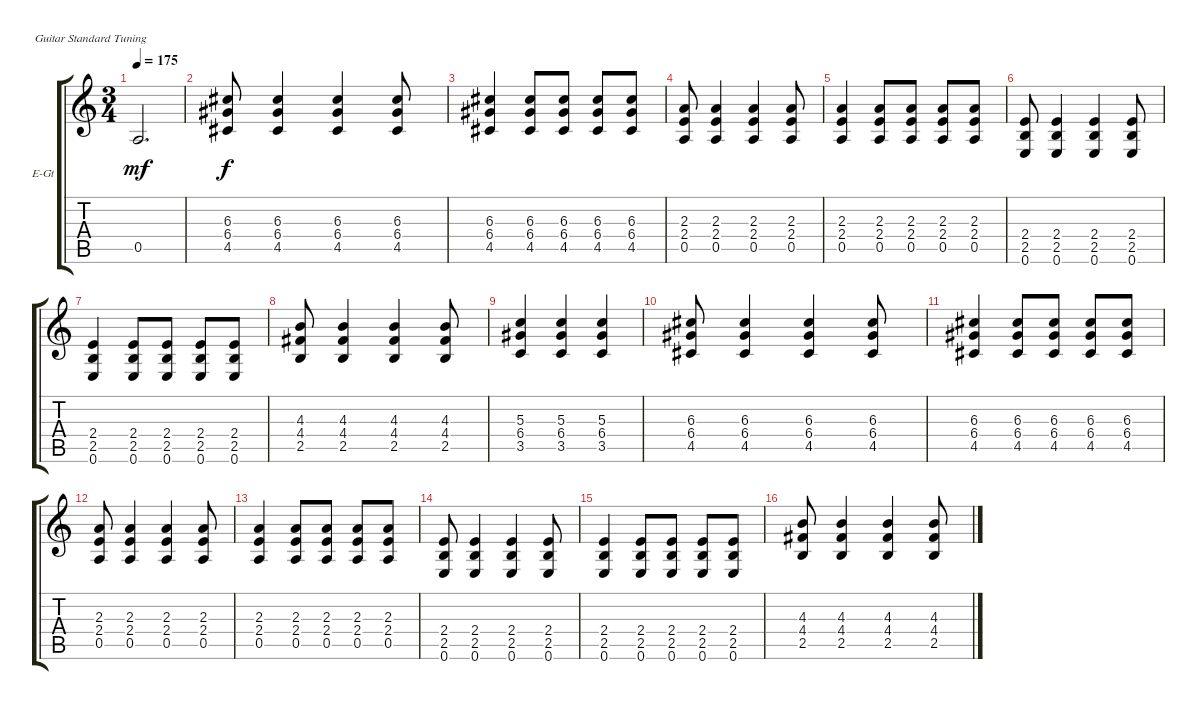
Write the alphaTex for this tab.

\bracketExtendMode groupsimilarinstruments
\firstSystemTrackNameOrientation horizontal
\otherSystemsTrackNameOrientation horizontal
\track ("Lead Guitar" "E-Gt") {instrument overdrivenguitar}
\staff {score tabs}
\tuning (E4 B3 G3 D3 A2 E2)
\ts (3 4)
\tempo 175
\clef g2
\ks c
0.5{t}.2{d dy mf} |
(6.3 6.4 4.5).8{dy f} (6.3 6.4 4.5).4 (6.3 6.4 4.5).4 (6.3 6.4 4.5).8 |
(6.3 6.4 4.5).4 (6.3 6.4 4.5).8 (6.3 6.4 4.5).8 (6.3 6.4 4.5).8 (6.3 6.4 4.5).8 |
(2.3 2.4 0.5).8 (2.3 2.4 0.5).4 (2.3 2.4 0.5).4 (2.3 2.4 0.5).8 |
(2.3 2.4 0.5).4 (2.3 2.4 0.5).8 (2.3 2.4 0.5).8 (2.3 2.4 0.5).8 (2.3 2.4 0.5).8 |
(2.4 2.5 0.6).8 (2.4 2.5 0.6).4 (2.4 2.5 0.6).4 (2.4 2.5 0.6).8 |
(2.4 2.5 0.6).4 (2.4 2.5 0.6).8 (2.4 2.5 0.6).8 (2.4 2.5 0.6).8 (2.4 2.5 0.6).8 |
(4.3 4.4 2.5).8 (4.3 4.4 2.5).4 (4.3 4.4 2.5).4 (4.3 4.4 2.5).8 |
(5.3 6.4 3.5).4 (5.3 6.4 3.5).4 (5.3 6.4 3.5).4 |
(6.3 6.4 4.5).8 (6.3 6.4 4.5).4 (6.3 6.4 4.5).4 (6.3 6.4 4.5).8 |
(6.3 6.4 4.5).4 (6.3 6.4 4.5).8 (6.3 6.4 4.5).8 (6.3 6.4 4.5).8 (6.3 6.4 4.5).8 |
(2.3 2.4 0.5).8 (2.3 2.4 0.5).4 (2.3 2.4 0.5).4 (2.3 2.4 0.5).8 |
(2.3 2.4 0.5).4 (2.3 2.4 0.5).8 (2.3 2.4 0.5).8 (2.3 2.4 0.5).8 (2.3 2.4 0.5).8 |
(2.4 2.5 0.6).8 (2.4 2.5 0.6).4 (2.4 2.5 0.6).4 (2.4 2.5 0.6).8 |
(2.4 2.5 0.6).4 (2.4 2.5 0.6).8 (2.4 2.5 0.6).8 (2.4 2.5 0.6).8 (2.4 2.5 0.6).8 |
(4.3 4.4 2.5).8 (4.3 4.4 2.5).4 (4.3 4.4 2.5).4 (4.3 4.4 2.5).8
